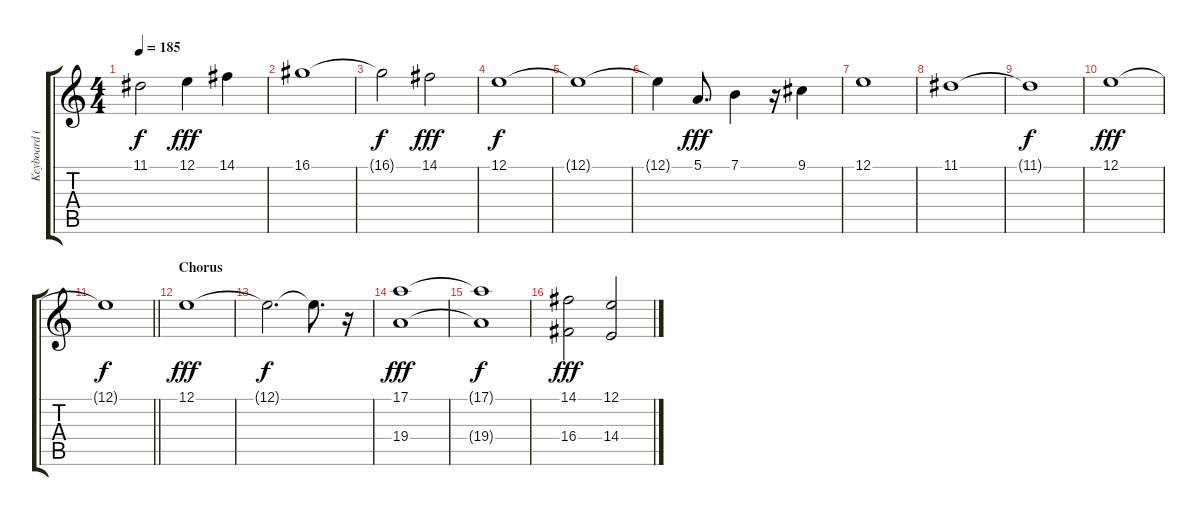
\track ("Keyboard (Ovie)" "Keyboard (") {instrument stringensemble1}
\staff {score tabs}
\tuning (E4 B3 G3 D3 A2 E2) {hide}
\ts (4 4)
\tempo 185
\clef g2
\ks c
11.1{t}.2{dy f} 12.1.4{dy fff} 14.1.4 |
16.1.1 |
16.1{t}.2{dy f} 14.1.2{dy fff} |
12.1.1{dy f} |
12.1{t}.1 |
12.1{t}.4 5.1.8{d dy fff} 7.1.4 r.16 9.1.4 |
12.1.1 |
11.1.1 |
11.1{t}.1{dy f} |
12.1.1{dy fff} |
\barLineRight lightlight
12.1{t}.1{dy f} |
\section ("" "Chorus")
12.1.1{dy fff} |
12.1{t}.2{d dy f} 12.1{t}.8{d} r.16 |
(17.1 19.4).1{dy fff} |
(17.1{t} 19.4{t}).1{dy f} |
(14.1 16.4).2{dy fff} (12.1 14.4).2
